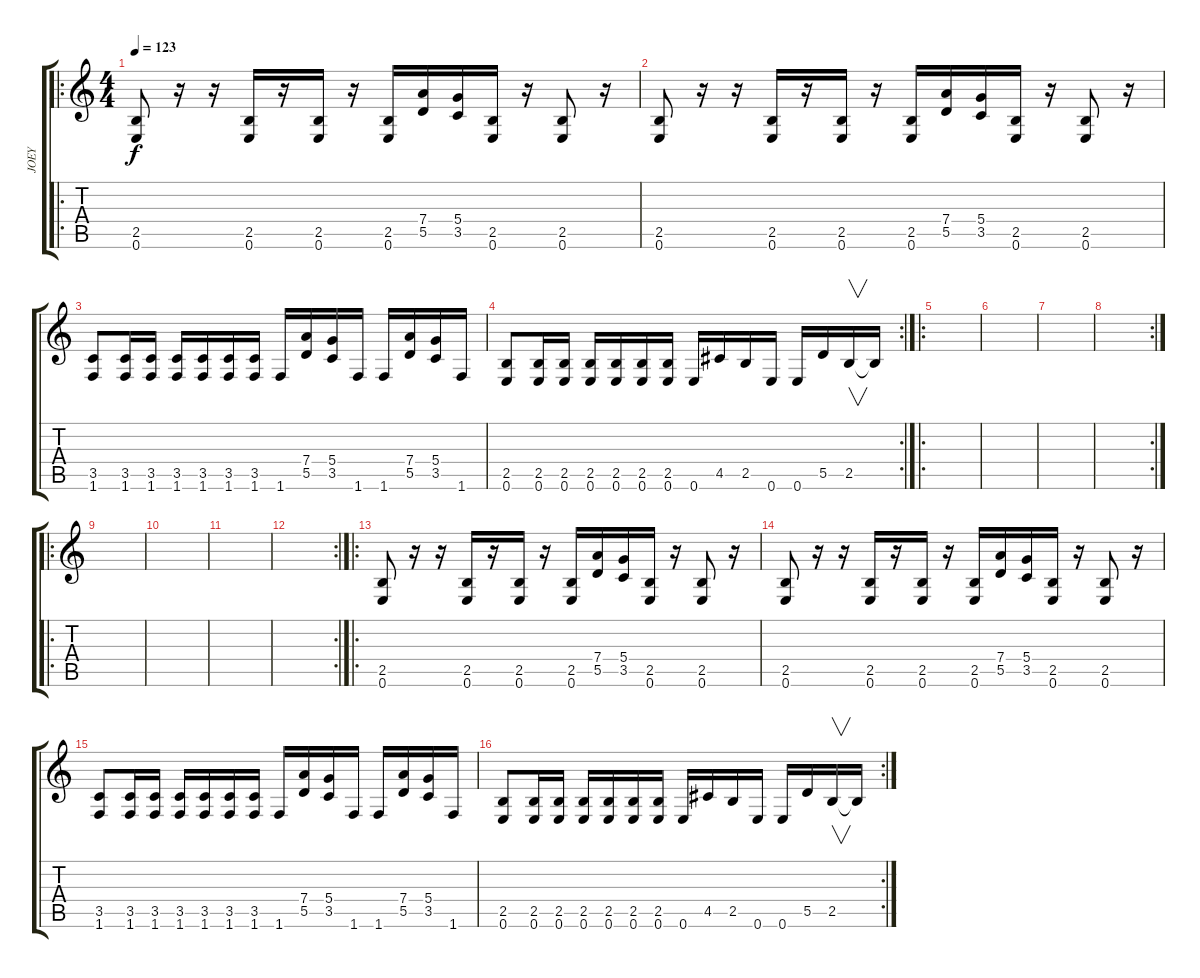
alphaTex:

\track ("JOEY" "JOEY") {instrument distortionguitar}
\staff {score tabs}
\tuning (E4 B3 G3 D3 A2 E2) {hide}
\ro
\ts (4 4)
\tempo 123
\clef g2
\ks c
(2.5 0.6).8{dy f} r.16 r.16 (2.5 0.6).16 r.16 (2.5 0.6).16 r.16 (2.5 0.6).16 (7.4 5.5).16 (5.4 3.5).16 (2.5 0.6).16 r.16 (2.5 0.6).8 r.16 |
(2.5 0.6).8 r.16 r.16 (2.5 0.6).16 r.16 (2.5 0.6).16 r.16 (2.5 0.6).16 (7.4 5.5).16 (5.4 3.5).16 (2.5 0.6).16 r.16 (2.5 0.6).8 r.16 |
(3.5 1.6).8 (3.5 1.6).16 (3.5 1.6).16 (3.5 1.6).16 (3.5 1.6).16 (3.5 1.6).16 (3.5 1.6).16 1.6.16 (7.4 5.5).16 (5.4 3.5).16 1.6.16 1.6.16 (7.4 5.5).16 (5.4 3.5).16 1.6.16 |
\rc 2
(2.5 0.6).8 (2.5 0.6).16 (2.5 0.6).16 (2.5 0.6).16 (2.5 0.6).16 (2.5 0.6).16 (2.5 0.6).16 0.6.16 4.5.16 2.5.16 0.6.16 0.6.16 5.5.16 2.5.16{v} 2.5{t}.16 |
\ro
|
|
|
\rc 2
|
\ro
|
|
|
\rc 2
|
\ro
(2.5 0.6).8 r.16 r.16 (2.5 0.6).16 r.16 (2.5 0.6).16 r.16 (2.5 0.6).16 (7.4 5.5).16 (5.4 3.5).16 (2.5 0.6).16 r.16 (2.5 0.6).8 r.16 |
(2.5 0.6).8 r.16 r.16 (2.5 0.6).16 r.16 (2.5 0.6).16 r.16 (2.5 0.6).16 (7.4 5.5).16 (5.4 3.5).16 (2.5 0.6).16 r.16 (2.5 0.6).8 r.16 |
(3.5 1.6).8 (3.5 1.6).16 (3.5 1.6).16 (3.5 1.6).16 (3.5 1.6).16 (3.5 1.6).16 (3.5 1.6).16 1.6.16 (7.4 5.5).16 (5.4 3.5).16 1.6.16 1.6.16 (7.4 5.5).16 (5.4 3.5).16 1.6.16 |
\rc 2
(2.5 0.6).8 (2.5 0.6).16 (2.5 0.6).16 (2.5 0.6).16 (2.5 0.6).16 (2.5 0.6).16 (2.5 0.6).16 0.6.16 4.5.16 2.5.16 0.6.16 0.6.16 5.5.16 2.5.16{v} 2.5{t}.16
